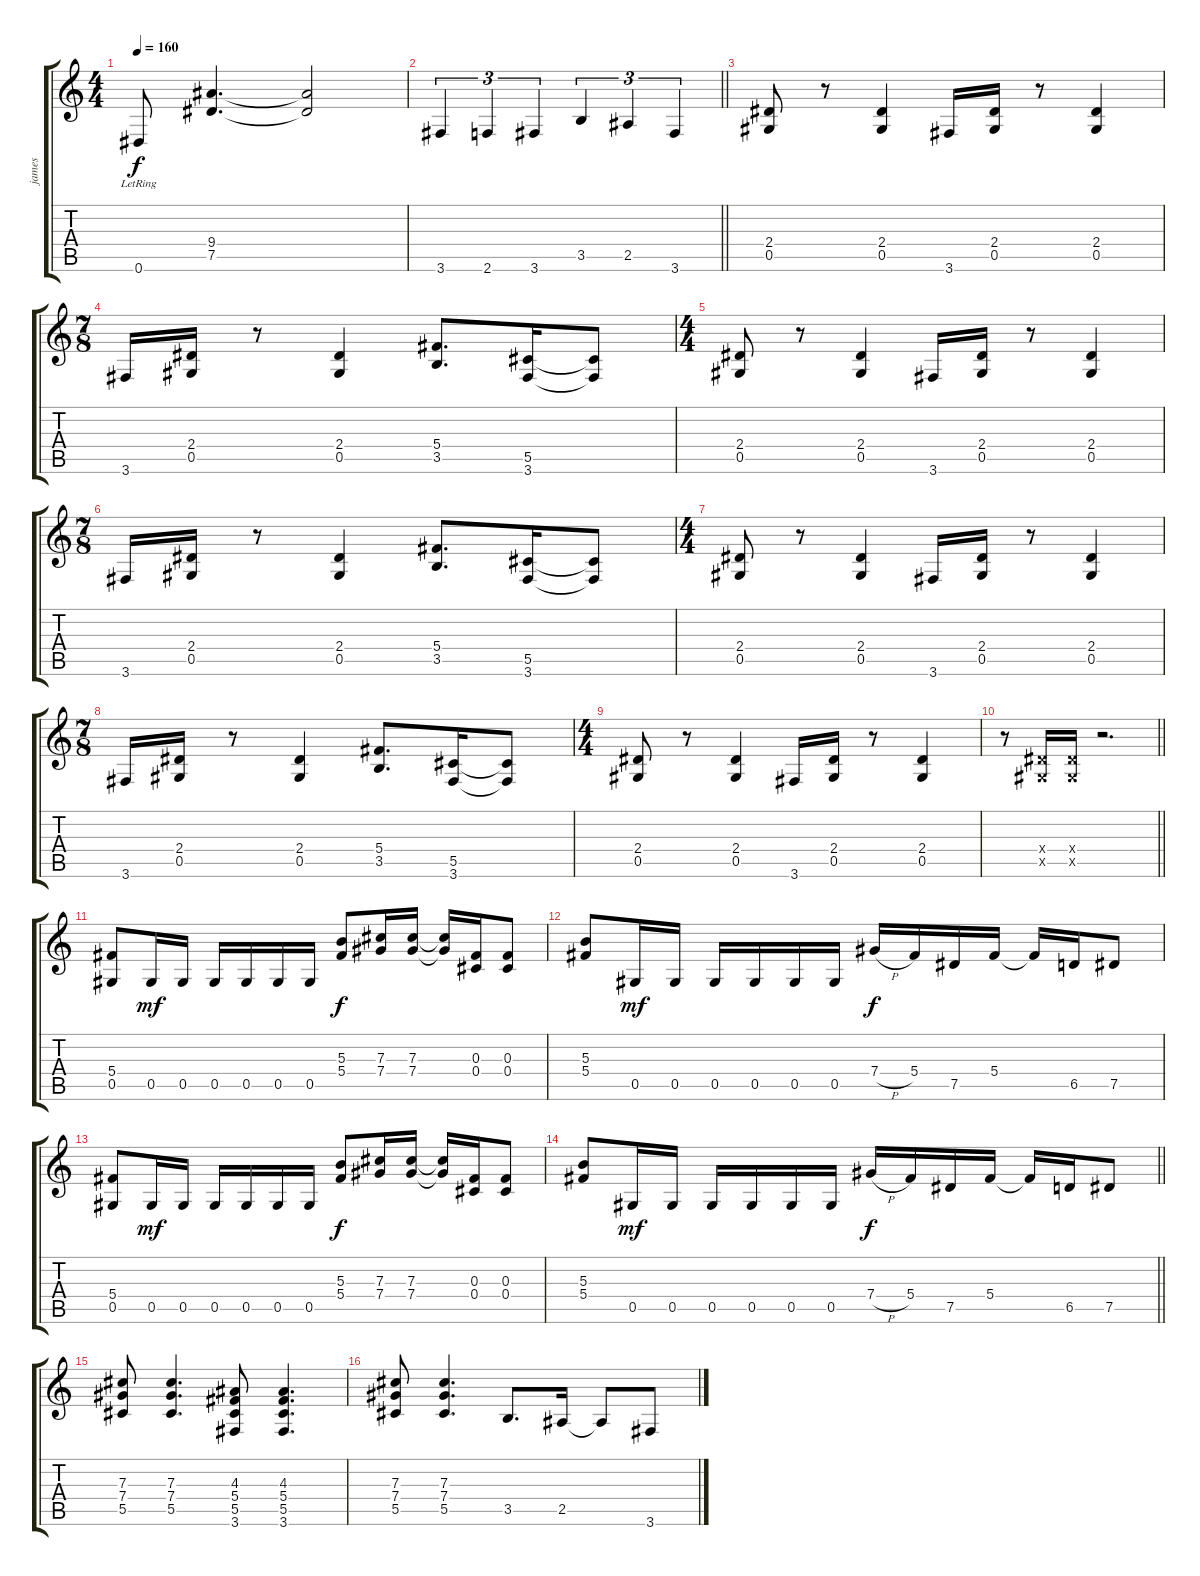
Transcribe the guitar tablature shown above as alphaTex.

\track ("james" "james") {instrument distortionguitar}
\staff {score tabs}
\tuning (Eb4 Bb3 Gb3 Db3 Ab2 Eb2) {hide}
\ts (4 4)
\tempo 160
\clef g2
\ks c
0.6{lr}.8{dy f} (9.4 7.5).4{d} (9.4{t} 7.5{t}).2 |
\barLineRight lightlight
3.6.4{tu (3 2)} 2.6.4{tu (3 2)} 3.6.4{tu (3 2)} 3.5.4{tu (3 2)} 2.5.4{tu (3 2)} 3.6.4{tu (3 2)} |
(2.4 0.5).8 r.8 (2.4 0.5).4 3.6.16 (2.4 0.5).16 r.8 (2.4 0.5).4 |
\ts (7 8)
3.6.16 (2.4 0.5).16 r.8 (2.4 0.5).4 (5.4 3.5).8{d} (5.5 3.6).16 (5.5{t} 3.6{t}).8 |
\ts (4 4)
(2.4 0.5).8 r.8 (2.4 0.5).4 3.6.16 (2.4 0.5).16 r.8 (2.4 0.5).4 |
\ts (7 8)
3.6.16 (2.4 0.5).16 r.8 (2.4 0.5).4 (5.4 3.5).8{d} (5.5 3.6).16 (5.5{t} 3.6{t}).8 |
\ts (4 4)
(2.4 0.5).8 r.8 (2.4 0.5).4 3.6.16 (2.4 0.5).16 r.8 (2.4 0.5).4 |
\ts (7 8)
3.6.16 (2.4 0.5).16 r.8 (2.4 0.5).4 (5.4 3.5).8{d} (5.5 3.6).16 (5.5{t} 3.6{t}).8 |
\ts (4 4)
(2.4 0.5).8 r.8 (2.4 0.5).4 3.6.16 (2.4 0.5).16 r.8 (2.4 0.5).4 |
\barLineRight lightlight
r.8 (2.4{x} 0.5{x}).16 (2.4{x} 0.5{x}).16 r.2{d} |
(5.4 0.5).8 0.5.16{dy mf} 0.5.16 0.5.16 0.5.16 0.5.16 0.5.16 (5.3 5.4).8{dy f} (7.3 7.4).16 (7.3 7.4).16 (7.3{t} 7.4{t}).16 (0.3 0.4).16 (0.3 0.4).8 |
(5.3 5.4).8 0.5.16{dy mf} 0.5.16 0.5.16 0.5.16 0.5.16 0.5.16 7.4{h}.16{dy f} 5.4.16 7.5.16 5.4.16 5.4{t}.16 6.5.16 7.5.8 |
(5.4 0.5).8 0.5.16{dy mf} 0.5.16 0.5.16 0.5.16 0.5.16 0.5.16 (5.3 5.4).8{dy f} (7.3 7.4).16 (7.3 7.4).16 (7.3{t} 7.4{t}).16 (0.3 0.4).16 (0.3 0.4).8 |
\barLineRight lightlight
(5.3 5.4).8 0.5.16{dy mf} 0.5.16 0.5.16 0.5.16 0.5.16 0.5.16 7.4{h}.16{dy f} 5.4.16 7.5.16 5.4.16 5.4{t}.16 6.5.16 7.5.8 |
(7.3 7.4 5.5).8 (7.3 7.4 5.5).4{d} (4.3 5.4 5.5 3.6).8 (4.3 5.4 5.5 3.6).4{d} |
(7.3 7.4 5.5).8 (7.3 7.4 5.5).4{d} 3.5.8{d} 2.5.16 2.5{t}.8 3.6.8
